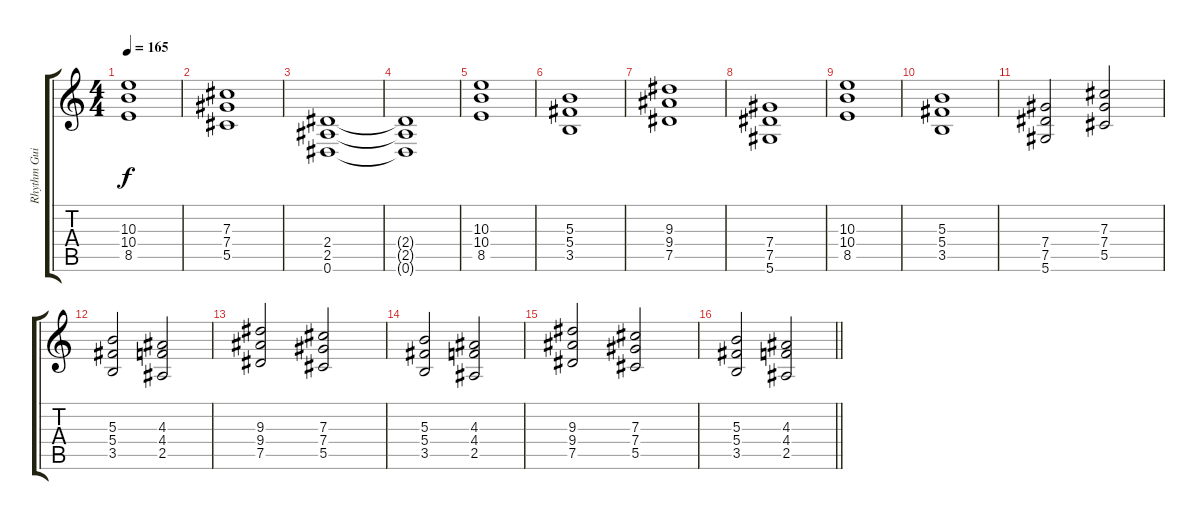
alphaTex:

\track ("Rhythm Guitar" "Rhythm Gui") {instrument overdrivenguitar}
\staff {score tabs}
\tuning (Eb4 Bb3 Gb3 Db3 Ab2 Eb2) {hide}
\ts (4 4)
\tempo 165
\clef g2
\ks c
(10.3 10.4 8.5).1{dy f} |
(7.3 7.4 5.5).1 |
(2.4 2.5 0.6).1 |
(2.4{t} 2.5{t} 0.6{t}).1 |
(10.3 10.4 8.5).1 |
(5.3 5.4 3.5).1 |
(9.3 9.4 7.5).1 |
(7.4 7.5 5.6).1 |
(10.3 10.4 8.5).1 |
(5.3 5.4 3.5).1 |
(7.4 7.5 5.6).2 (7.3 7.4 5.5).2 |
(5.3 5.4 3.5).2 (4.3 4.4 2.5).2 |
(9.3 9.4 7.5).2 (7.3 7.4 5.5).2 |
(5.3 5.4 3.5).2 (4.3 4.4 2.5).2 |
(9.3 9.4 7.5).2 (7.3 7.4 5.5).2 |
\barLineRight lightlight
(5.3 5.4 3.5).2 (4.3 4.4 2.5).2
